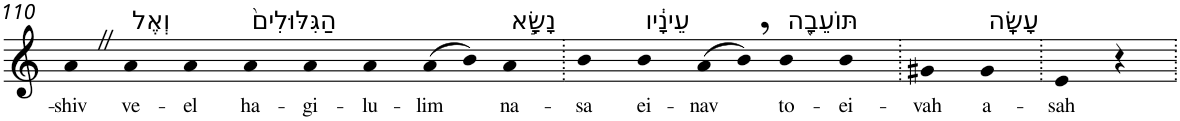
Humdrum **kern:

**kern	**text
*part1	*part1
*staff1	*staff1
*I"Piano	*
*I'Pno	*
!!LO:PB:g=z
*clefG2	*
*k[]	*
=110	=110
!	!LO:LY:b
4aZ	-shiv
!LO:TX:a:t=וְאֶל	!
!	!LO:LY:b
4a	ve-
!	!LO:LY:b
4a	-el
!LO:TX:a:t=הַגִּלּוּלִים֙	!
!	!LO:LY:b
4a	ha-
!	!LO:LY:b
4a	-gi-
!	!LO:LY:b
4a	-lu-
!	!LO:LY:b
(>8a	-lim
8b)	.
!LO:TX:a:t=נָשָׂ֣א	!
!	!LO:LY:b
4a	na-
=111.	=111.
!	!LO:LY:b
4b	-sa
!LO:TX:a:t=עֵינָ֔יו	!
!	!LO:LY:b
4b	ei-
!	!LO:LY:b
(>8a	-nav
8b,)	.
!LO:TX:a:t=תּוֹעֵבָ֖ה	!
!	!LO:LY:b
4b	to-
!	!LO:LY:b
4b	-ei-
=112.	=112.
!	!LO:LY:b
4g#X	-vah
!LO:TX:a:t=עָשָֽׂה	!
!	!LO:LY:b
4g#	a-
=113.	=113.
!	!LO:LY:b
4e	-sah
4r	.
=.	=.
*-	*-
